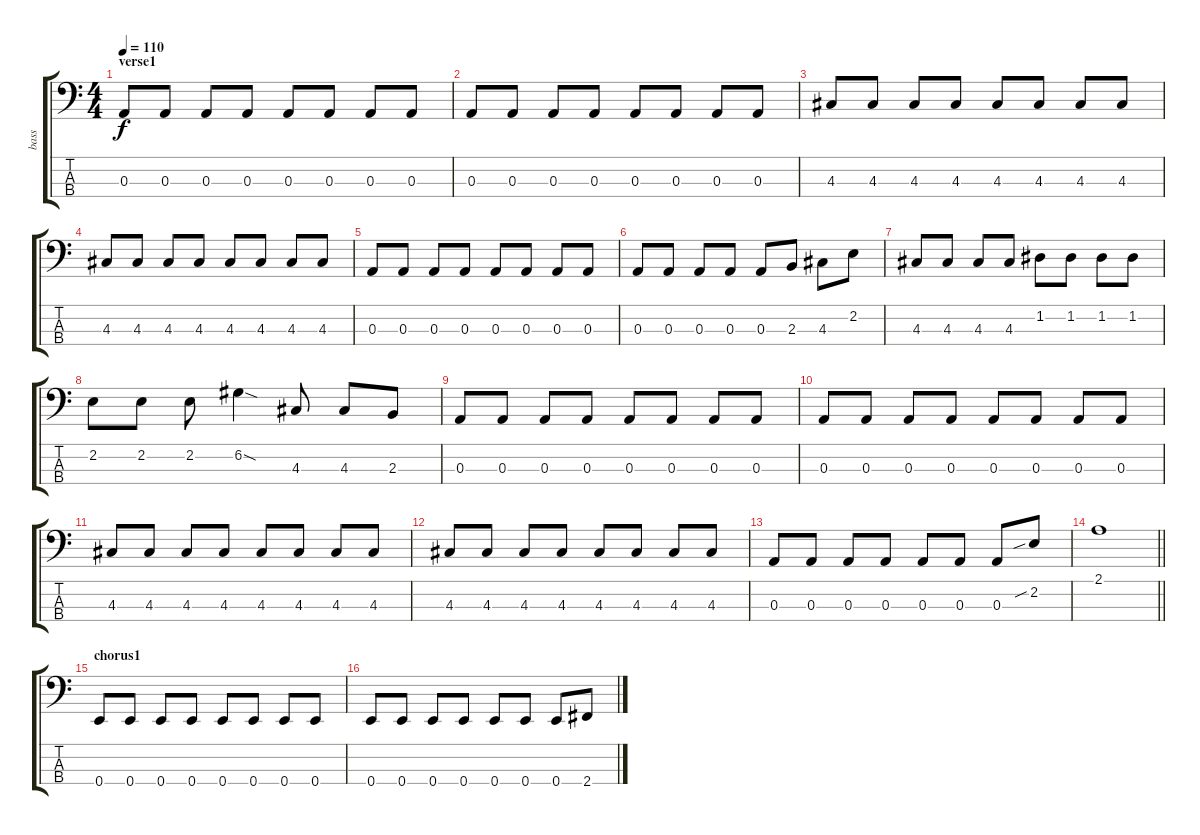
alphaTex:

\track ("bass" "bass") {instrument electricbassfinger}
\staff {score tabs}
\tuning (G2 D2 A1 E1) {hide}
\ts (4 4)
\section ("" "verse1")
\tempo 110
\clef f4
\ks c
0.3.8{dy f} 0.3.8 0.3.8 0.3.8 0.3.8 0.3.8 0.3.8 0.3.8 |
0.3.8 0.3.8 0.3.8 0.3.8 0.3.8 0.3.8 0.3.8 0.3.8 |
4.3.8 4.3.8 4.3.8 4.3.8 4.3.8 4.3.8 4.3.8 4.3.8 |
4.3.8 4.3.8 4.3.8 4.3.8 4.3.8 4.3.8 4.3.8 4.3.8 |
0.3.8 0.3.8 0.3.8 0.3.8 0.3.8 0.3.8 0.3.8 0.3.8 |
0.3.8 0.3.8 0.3.8 0.3.8 0.3.8 2.3.8 4.3.8 2.2.8 |
4.3.8 4.3.8 4.3.8 4.3.8 1.2.8 1.2.8 1.2.8 1.2.8 |
2.2.8 2.2.8 2.2.8 6.2{sod}.4 4.3.8 4.3.8 2.3.8 |
0.3.8 0.3.8 0.3.8 0.3.8 0.3.8 0.3.8 0.3.8 0.3.8 |
0.3.8 0.3.8 0.3.8 0.3.8 0.3.8 0.3.8 0.3.8 0.3.8 |
4.3.8 4.3.8 4.3.8 4.3.8 4.3.8 4.3.8 4.3.8 4.3.8 |
4.3.8 4.3.8 4.3.8 4.3.8 4.3.8 4.3.8 4.3.8 4.3.8 |
0.3.8 0.3.8 0.3.8 0.3.8 0.3.8 0.3.8 0.3.8 2.2{sib}.8 |
\barLineRight lightlight
2.1.1 |
\section ("" "chorus1")
0.4.8 0.4.8 0.4.8 0.4.8 0.4.8 0.4.8 0.4.8 0.4.8 |
0.4.8 0.4.8 0.4.8 0.4.8 0.4.8 0.4.8 0.4.8 2.4.8
